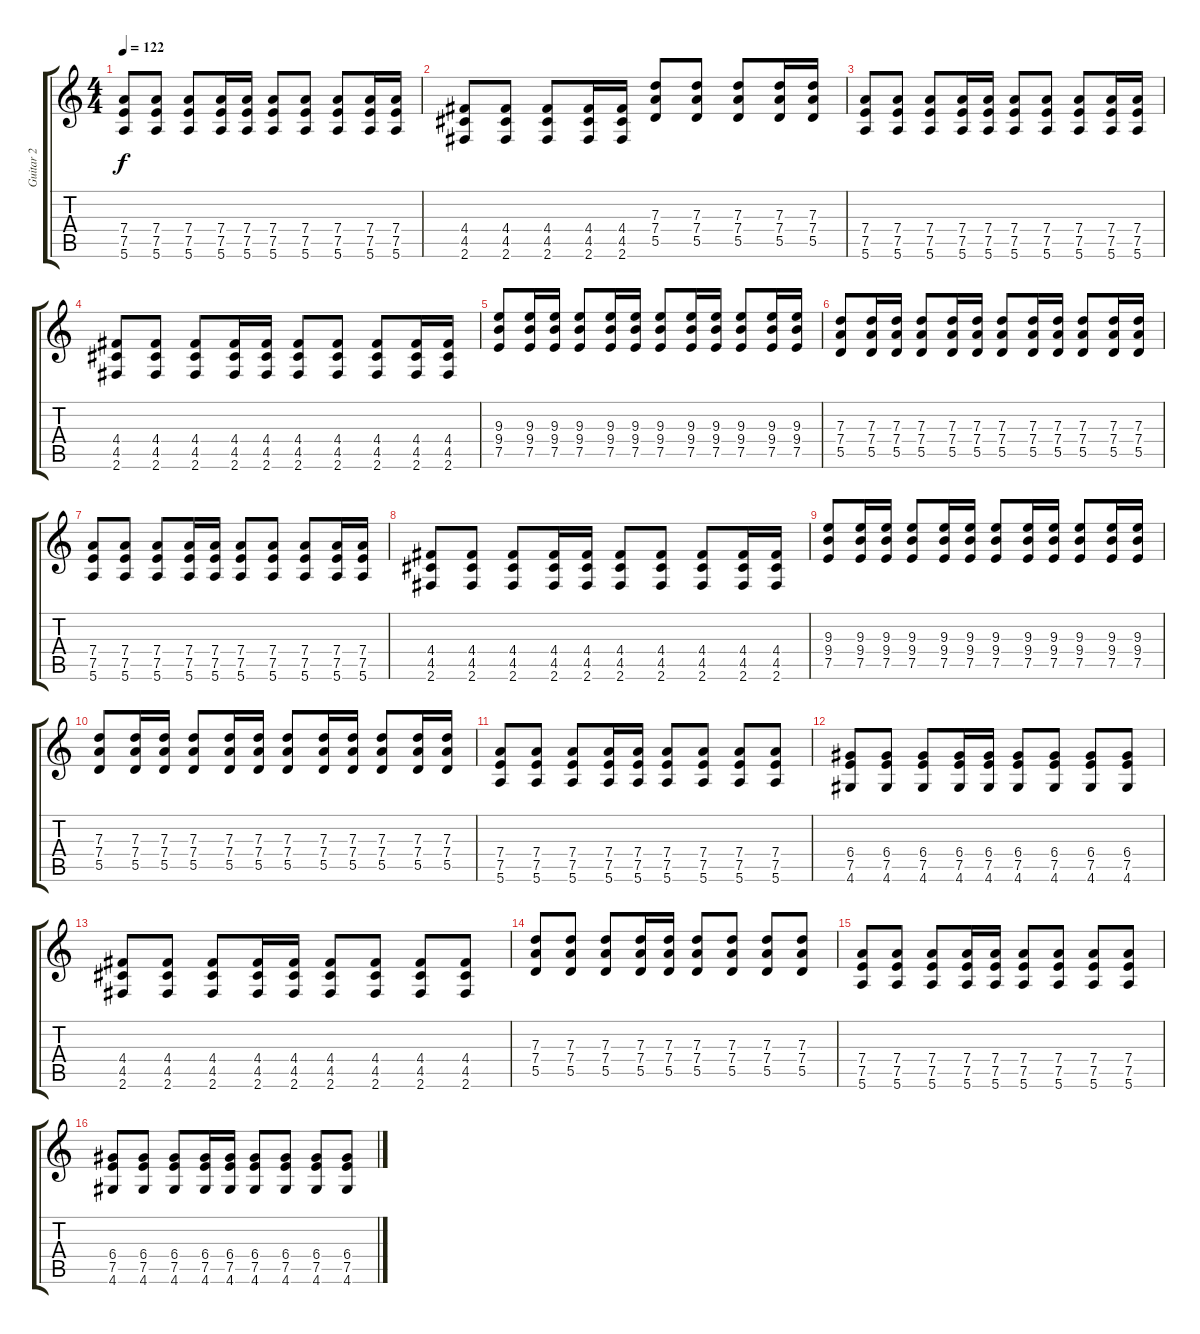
\track ("Guitar 2" "Guitar 2") {instrument acousticguitarsteel}
\staff {score tabs}
\tuning (E4 B3 G3 D3 A2 E2) {hide}
\ts (4 4)
\tempo 122
\clef g2
\ks c
(7.4 7.5 5.6).8{dy f} (7.4 7.5 5.6).8 (7.4 7.5 5.6).8 (7.4 7.5 5.6).16 (7.4 7.5 5.6).16 (7.4 7.5 5.6).8 (7.4 7.5 5.6).8 (7.4 7.5 5.6).8 (7.4 7.5 5.6).16 (7.4 7.5 5.6).16 |
(4.4 4.5 2.6).8 (4.4 4.5 2.6).8 (4.4 4.5 2.6).8 (4.4 4.5 2.6).16 (4.4 4.5 2.6).16 (7.3 7.4 5.5).8 (7.3 7.4 5.5).8 (7.3 7.4 5.5).8 (7.3 7.4 5.5).16 (7.3 7.4 5.5).16 |
(7.4 7.5 5.6).8 (7.4 7.5 5.6).8 (7.4 7.5 5.6).8 (7.4 7.5 5.6).16 (7.4 7.5 5.6).16 (7.4 7.5 5.6).8 (7.4 7.5 5.6).8 (7.4 7.5 5.6).8 (7.4 7.5 5.6).16 (7.4 7.5 5.6).16 |
(4.4 4.5 2.6).8 (4.4 4.5 2.6).8 (4.4 4.5 2.6).8 (4.4 4.5 2.6).16 (4.4 4.5 2.6).16 (4.4 4.5 2.6).8 (4.4 4.5 2.6).8 (4.4 4.5 2.6).8 (4.4 4.5 2.6).16 (4.4 4.5 2.6).16 |
(9.3 9.4 7.5).8 (9.3 9.4 7.5).16 (9.3 9.4 7.5).16 (9.3 9.4 7.5).8 (9.3 9.4 7.5).16 (9.3 9.4 7.5).16 (9.3 9.4 7.5).8 (9.3 9.4 7.5).16 (9.3 9.4 7.5).16 (9.3 9.4 7.5).8 (9.3 9.4 7.5).16 (9.3 9.4 7.5).16 |
(7.3 7.4 5.5).8 (7.3 7.4 5.5).16 (7.3 7.4 5.5).16 (7.3 7.4 5.5).8 (7.3 7.4 5.5).16 (7.3 7.4 5.5).16 (7.3 7.4 5.5).8 (7.3 7.4 5.5).16 (7.3 7.4 5.5).16 (7.3 7.4 5.5).8 (7.3 7.4 5.5).16 (7.3 7.4 5.5).16 |
(7.4 7.5 5.6).8 (7.4 7.5 5.6).8 (7.4 7.5 5.6).8 (7.4 7.5 5.6).16 (7.4 7.5 5.6).16 (7.4 7.5 5.6).8 (7.4 7.5 5.6).8 (7.4 7.5 5.6).8 (7.4 7.5 5.6).16 (7.4 7.5 5.6).16 |
(4.4 4.5 2.6).8 (4.4 4.5 2.6).8 (4.4 4.5 2.6).8 (4.4 4.5 2.6).16 (4.4 4.5 2.6).16 (4.4 4.5 2.6).8 (4.4 4.5 2.6).8 (4.4 4.5 2.6).8 (4.4 4.5 2.6).16 (4.4 4.5 2.6).16 |
(9.3 9.4 7.5).8 (9.3 9.4 7.5).16 (9.3 9.4 7.5).16 (9.3 9.4 7.5).8 (9.3 9.4 7.5).16 (9.3 9.4 7.5).16 (9.3 9.4 7.5).8 (9.3 9.4 7.5).16 (9.3 9.4 7.5).16 (9.3 9.4 7.5).8 (9.3 9.4 7.5).16 (9.3 9.4 7.5).16 |
(7.3 7.4 5.5).8 (7.3 7.4 5.5).16 (7.3 7.4 5.5).16 (7.3 7.4 5.5).8 (7.3 7.4 5.5).16 (7.3 7.4 5.5).16 (7.3 7.4 5.5).8 (7.3 7.4 5.5).16 (7.3 7.4 5.5).16 (7.3 7.4 5.5).8 (7.3 7.4 5.5).16 (7.3 7.4 5.5).16 |
(7.4 7.5 5.6).8 (7.4 7.5 5.6).8 (7.4 7.5 5.6).8 (7.4 7.5 5.6).16 (7.4 7.5 5.6).16 (7.4 7.5 5.6).8 (7.4 7.5 5.6).8 (7.4 7.5 5.6).8 (7.4 7.5 5.6).8 |
(6.4 7.5 4.6).8 (6.4 7.5 4.6).8 (6.4 7.5 4.6).8 (6.4 7.5 4.6).16 (6.4 7.5 4.6).16 (6.4 7.5 4.6).8 (6.4 7.5 4.6).8 (6.4 7.5 4.6).8 (6.4 7.5 4.6).8 |
(4.4 4.5 2.6).8 (4.4 4.5 2.6).8 (4.4 4.5 2.6).8 (4.4 4.5 2.6).16 (4.4 4.5 2.6).16 (4.4 4.5 2.6).8 (4.4 4.5 2.6).8 (4.4 4.5 2.6).8 (4.4 4.5 2.6).8 |
(7.3 7.4 5.5).8 (7.3 7.4 5.5).8 (7.3 7.4 5.5).8 (7.3 7.4 5.5).16 (7.3 7.4 5.5).16 (7.3 7.4 5.5).8 (7.3 7.4 5.5).8 (7.3 7.4 5.5).8 (7.3 7.4 5.5).8 |
(7.4 7.5 5.6).8 (7.4 7.5 5.6).8 (7.4 7.5 5.6).8 (7.4 7.5 5.6).16 (7.4 7.5 5.6).16 (7.4 7.5 5.6).8 (7.4 7.5 5.6).8 (7.4 7.5 5.6).8 (7.4 7.5 5.6).8 |
(6.4 7.5 4.6).8 (6.4 7.5 4.6).8 (6.4 7.5 4.6).8 (6.4 7.5 4.6).16 (6.4 7.5 4.6).16 (6.4 7.5 4.6).8 (6.4 7.5 4.6).8 (6.4 7.5 4.6).8 (6.4 7.5 4.6).8
